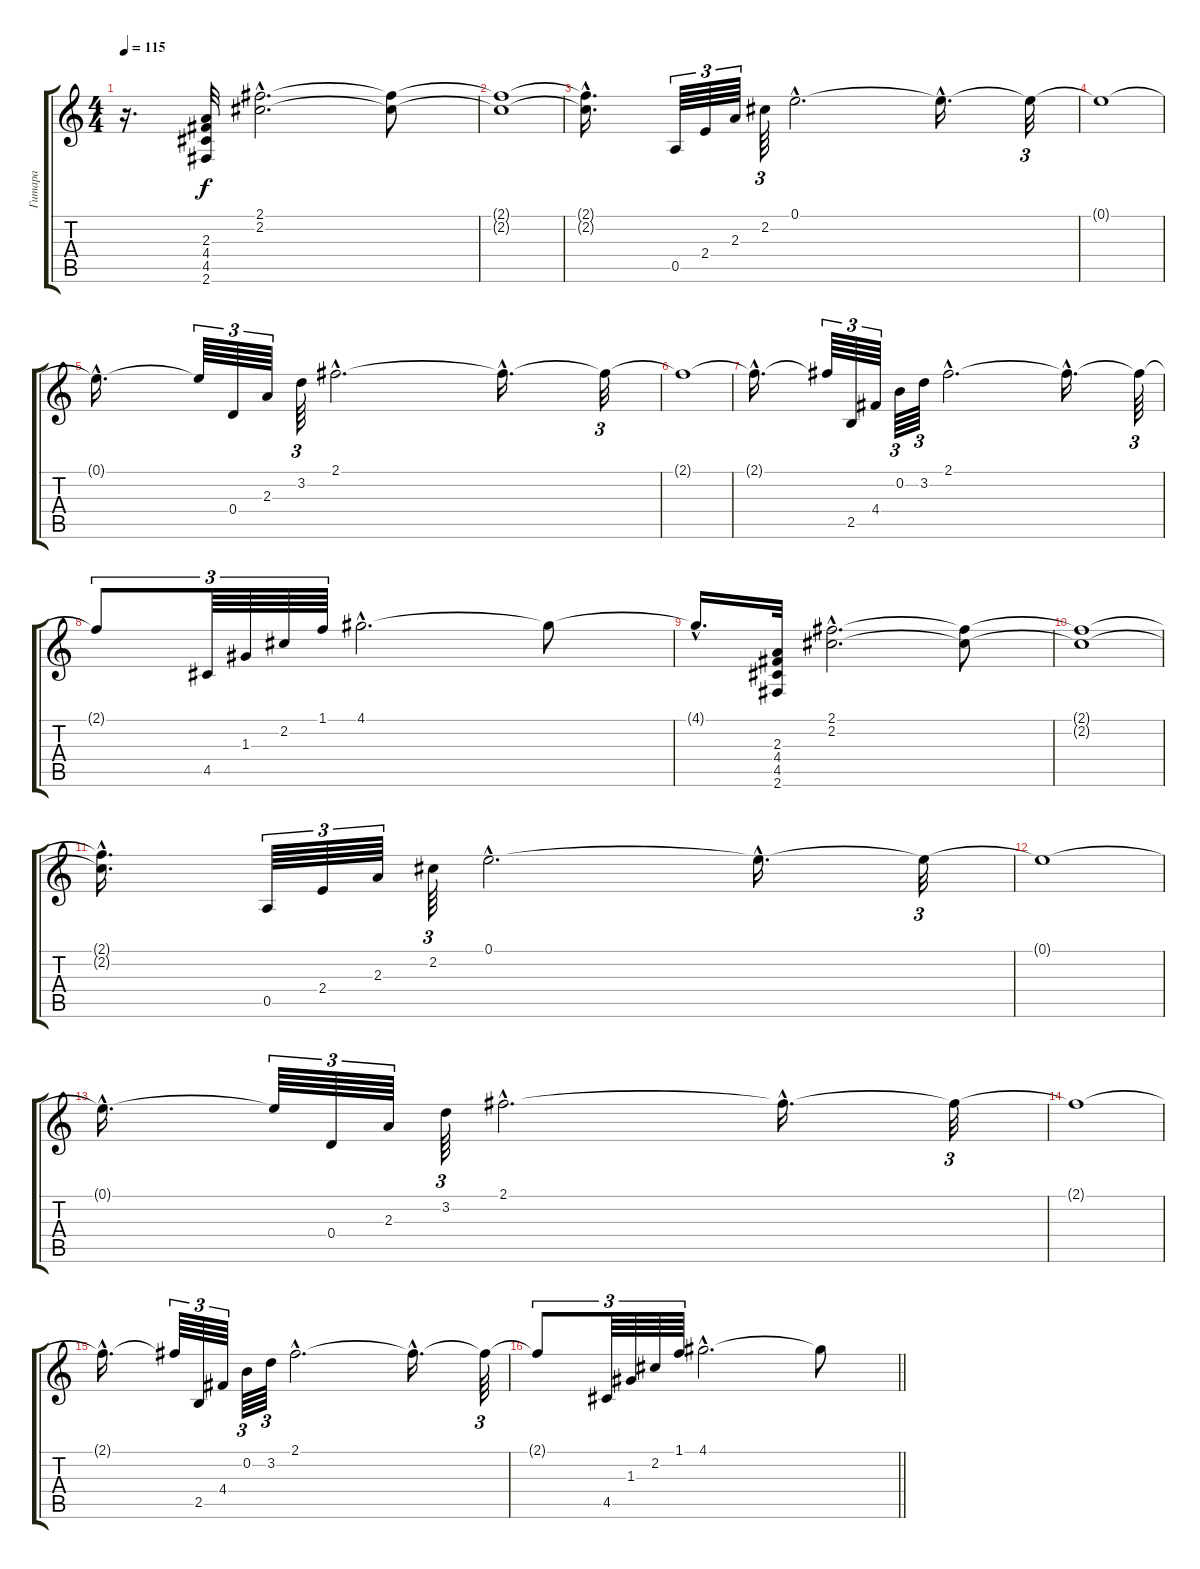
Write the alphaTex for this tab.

\track ("Гитара" "Гитара") {instrument acousticguitarnylon}
\staff {score tabs}
\tuning (E4 B3 G3 D3 A2 E2) {hide}
\ts (4 4)
\tempo 115
\clef g2
\ks c
r.16{d dy f instrument acousticguitarnylon} (2.3 4.4 4.5 2.6).32 (2.1{hac} 2.2{hac}).2{d} (2.1{t} 2.2{t}).8 |
(2.1{t} 2.2{t}).1 |
(2.1{hac t} 2.2{hac t}).16{d} 0.5.64{tu (3 2)} 2.4.64{tu (3 2)} 2.3.64{tu (3 2)} 2.2.64{tu (3 2)} 0.1{hac}.2{d} 0.1{hac t}.16{d} 0.1{t}.32{tu (3 2)} |
0.1{t}.1 |
0.1{hac t}.16{d} 0.1{t}.64{tu (3 2)} 0.4.64{tu (3 2)} 2.3.64{tu (3 2)} 3.2.64{tu (3 2)} 2.1{hac}.2{d} 2.1{hac t}.16{d} 2.1{t}.32{tu (3 2)} |
2.1{t}.1 |
2.1{hac t}.16{d} 2.1{t}.64{tu (3 2)} 2.5.64{tu (3 2)} 4.4.64{tu (3 2)} 0.2.64{tu (3 2)} 3.2.64{tu (3 2)} 2.1{hac}.2{d} 2.1{hac t}.16{d} 2.1{t}.64{tu (3 2)} |
2.1{t}.8{tu (3 2)} 4.5.64{tu (3 2)} 1.3.64{tu (3 2)} 2.2.64{tu (3 2)} 1.1.64{tu (3 2)} 4.1{hac}.2{d} 4.1{t}.8 |
4.1{hac t}.16{d} (2.3 4.4 4.5 2.6).32 (2.1{hac} 2.2{hac}).2{d} (2.1{t} 2.2{t}).8 |
(2.1{t} 2.2{t}).1 |
(2.1{hac t} 2.2{hac t}).16{d} 0.5.64{tu (3 2)} 2.4.64{tu (3 2)} 2.3.64{tu (3 2)} 2.2.64{tu (3 2)} 0.1{hac}.2{d} 0.1{hac t}.16{d} 0.1{t}.32{tu (3 2)} |
0.1{t}.1 |
0.1{hac t}.16{d} 0.1{t}.64{tu (3 2)} 0.4.64{tu (3 2)} 2.3.64{tu (3 2)} 3.2.64{tu (3 2)} 2.1{hac}.2{d} 2.1{hac t}.16{d} 2.1{t}.32{tu (3 2)} |
2.1{t}.1 |
2.1{hac t}.16{d} 2.1{t}.64{tu (3 2)} 2.5.64{tu (3 2)} 4.4.64{tu (3 2)} 0.2.64{tu (3 2)} 3.2.64{tu (3 2)} 2.1{hac}.2{d} 2.1{hac t}.16{d} 2.1{t}.64{tu (3 2)} |
\barLineRight lightlight
2.1{t}.8{tu (3 2)} 4.5.64{tu (3 2)} 1.3.64{tu (3 2)} 2.2.64{tu (3 2)} 1.1.64{tu (3 2)} 4.1{hac}.2{d} 4.1{t}.8
